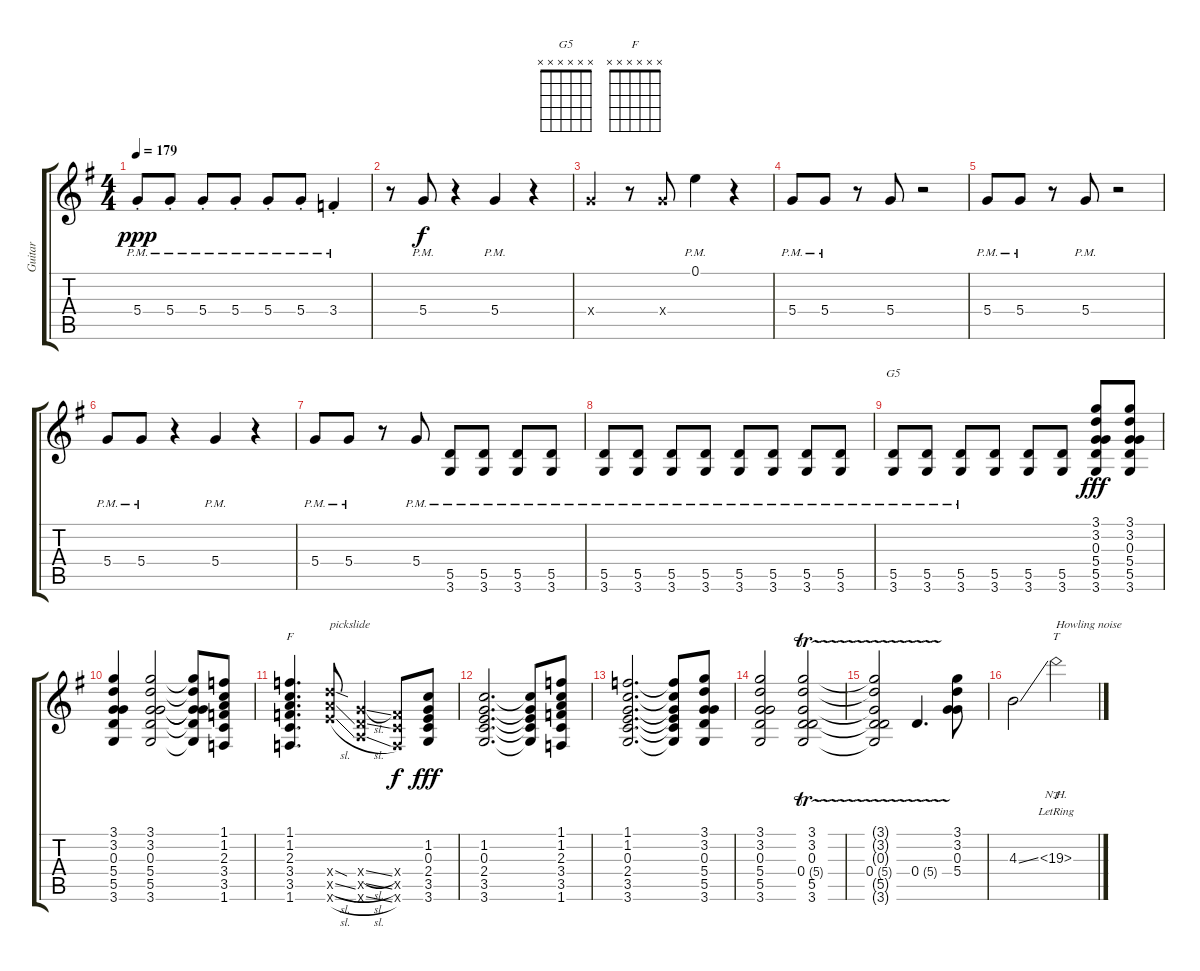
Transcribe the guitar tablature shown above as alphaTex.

\track ("Guitar" "Guitar") {instrument overdrivenguitar}
\staff {score tabs}
\tuning (E4 B3 G3 D3 A2 E2) {hide}
\chord ("G5" x x x x x x)
\chord ("F" x x x x x x)
\ts (4 4)
\tempo 179
\clef g2
\ks g
5.4{pm st}.8{dy ppp} 5.4{pm st}.8 5.4{pm st}.8 5.4{pm st}.8 5.4{pm st}.8 5.4{pm st}.8 3.4{pm st}.4 |
r.8 5.4{pm}.8{dy f} r.4 5.4{pm}.4 r.4 |
5.4{x}.4 r.8 5.4{x}.8 0.1{pm}.4 r.4 |
5.4{pm}.8 5.4{pm}.8 r.8 5.4.8 r.2 |
5.4{pm}.8 5.4{pm}.8 r.8 5.4{pm}.8 r.2 |
5.4{pm}.8 5.4{pm}.8 r.4 5.4{pm}.4 r.4 |
5.4{pm}.8 5.4{pm}.8 r.8 5.4{pm}.8 (5.5{pm} 3.6{pm}).8 (5.5{pm} 3.6{pm}).8 (5.5{pm} 3.6{pm}).8 (5.5{pm} 3.6{pm}).8 |
(5.5{pm} 3.6{pm}).8 (5.5{pm} 3.6{pm}).8 (5.5{pm} 3.6{pm}).8 (5.5{pm} 3.6{pm}).8 (5.5{pm} 3.6{pm}).8 (5.5{pm} 3.6{pm}).8 (5.5{pm} 3.6{pm}).8 (5.5{pm} 3.6{pm}).8 |
(5.5{pm} 3.6{pm}).8{ch "G5"} (5.5{pm} 3.6{pm}).8 (5.5{pm} 3.6{pm}).8 (5.5 3.6).8 (5.5 3.6).8 (5.5 3.6).8 (3.1 3.2 0.3 5.4 5.5 3.6).8{dy fff volume 15 instrument overdrivenguitar} (3.1 3.2 0.3 5.4 5.5 3.6).8 |
(3.1 3.2 0.3 5.4 5.5 3.6).4 (3.1 3.2 0.3 5.4 5.5 3.6).2 (3.1{t} 3.2{t} 0.3{t} 5.4{t} 5.5{t} 3.6{t}).8 (1.1 1.2 2.3 3.4 3.5 1.6).8 |
(1.1 1.2 2.3 3.4 3.5 1.6).4{d ch "F"} (12.4{sod x} 12.5{sl x} 12.6{sl x}).8{txt "pickslide "} (5.4{sl x} 5.5{sl x} 5.6{sl x}).4 (3.4{x} 3.5{x} 1.6{x}).8{dy f} (1.2 0.3 2.4 3.5 3.6).8{dy fff} |
(1.2 0.3 2.4 3.5 3.6).2{d} (1.2{t} 0.3{t} 2.4{t} 3.5{t} 3.6{t}).8 (1.1 1.2 2.3 3.4 3.5 1.6).8 |
(1.1 1.2 0.3 2.4 3.5 3.6).2{d} (1.1{t} 1.2{t} 0.3{t} 2.4{t} 3.5{t} 3.6{t}).8 (3.1 3.2 0.3 5.4 5.5 3.6).8 |
(3.1 3.2 0.3 5.4 5.5 3.6).2 (3.1 3.2 0.3 0.4{tr (5 16)} 5.5 3.6).2 |
(3.1{t} 3.2{t} 0.3{t} 0.4{tr (5 16)} 5.5{t} 3.6{t}).2 0.4{tr (5 16)}.4{d} (3.1 3.2 0.3 5.4).8 |
4.3{ss}.2 19.3{nh lr}.2{tt txt "Howling noise"}
